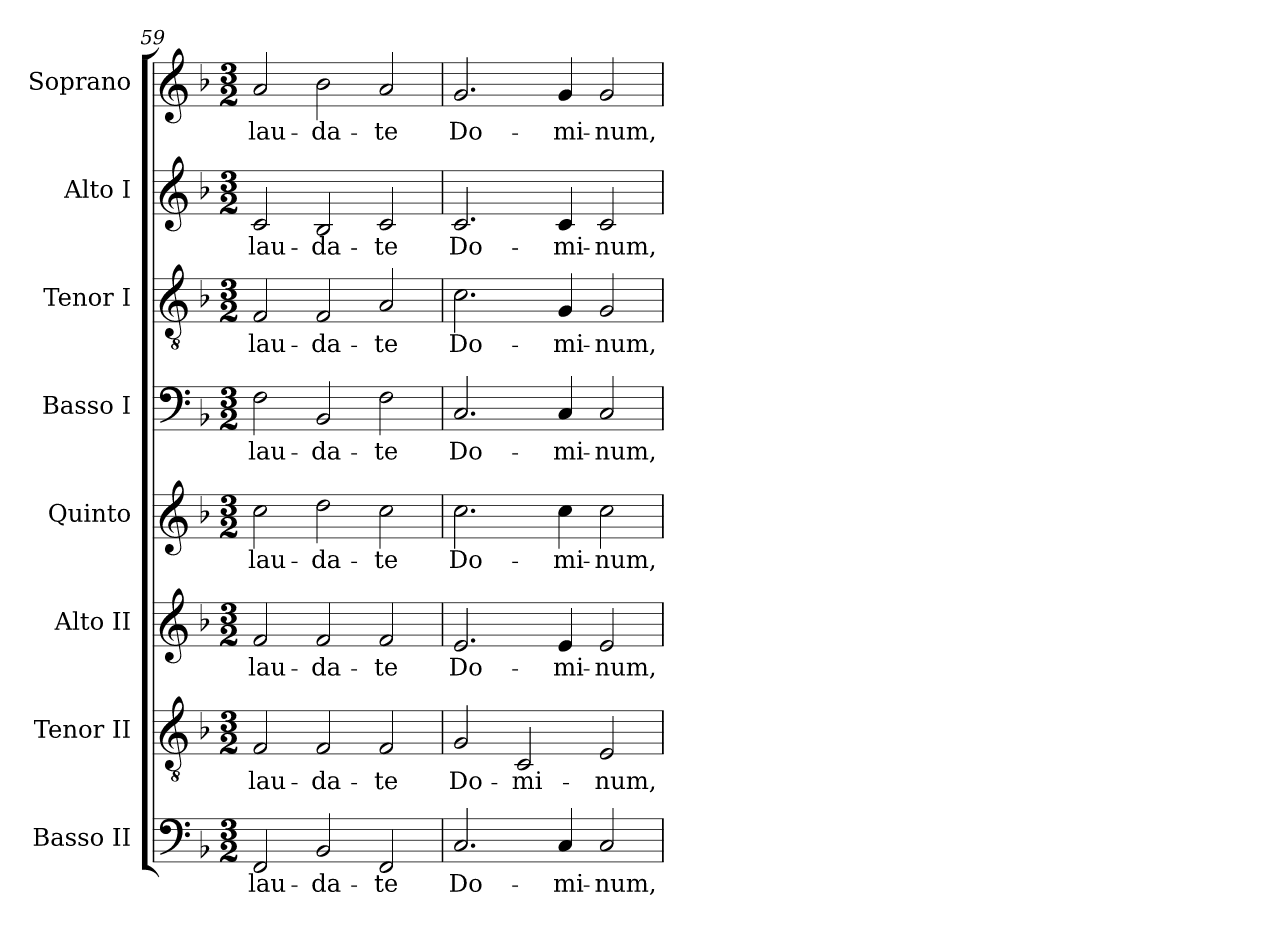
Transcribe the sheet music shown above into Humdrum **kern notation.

**kern	**text	**kern	**text	**kern	**text	**kern	**text	**kern	**text	**kern	**text	**kern	**text	**kern	**text
*part8	*part8	*part7	*part7	*part6	*part6	*part5	*part5	*part4	*part4	*part3	*part3	*part2	*part2	*part1	*part1
*staff8	*staff8	*staff7	*staff7	*staff6	*staff6	*staff5	*staff5	*staff4	*staff4	*staff3	*staff3	*staff2	*staff2	*staff1	*staff1
*I"Basso II	*	*I"Tenor II	*	*I"Alto II	*	*I"Quinto	*	*I"Basso I	*	*I"Tenor I	*	*I"Alto I	*	*I"Soprano	*
*I'B. 2	*	*I'T. 2	*	*I'A. 2	*	*I'Q.	*	*I'B. 1	*	*I'T. 1	*	*I'A. 1	*	*I'S.	*
*clefF4	*	*clefGv2	*	*clefG2	*	*clefG2	*	*clefF4	*	*clefGv2	*	*clefG2	*	*clefG2	*
*	*	*ITrd7c12	*	*	*	*	*	*	*	*ITrd7c12	*	*	*	*	*
*k[b-]	*	*k[b-]	*	*k[b-]	*	*k[b-]	*	*k[b-]	*	*k[b-]	*	*k[b-]	*	*k[b-]	*
*F:	*	*F:	*	*F:	*	*F:	*	*F:	*	*F:	*	*F:	*	*F:	*
*M3/2	*	*M3/2	*	*M3/2	*	*M3/2	*	*M3/2	*	*M3/2	*	*M3/2	*	*M3/2	*
=59	=59	=59	=59	=59	=59	=59	=59	=59	=59	=59	=59	=59	=59	=59	=59
!	!LO:LY:b:color=#000000	!	!	!	!	!	!	!	!	!	!	!	!	!	!
!	!	!	!LO:LY:b:color=#000000	!	!	!	!	!	!	!	!	!	!	!	!
!	!	!	!	!	!LO:LY:b:color=#000000	!	!	!	!	!	!	!	!	!	!
!	!	!	!	!	!	!	!LO:LY:b:color=#000000	!	!	!	!	!	!	!	!
!	!	!	!	!	!	!	!	!	!LO:LY:b:color=#000000	!	!	!	!	!	!
!	!	!	!	!	!	!	!	!	!	!	!LO:LY:b:color=#000000	!	!	!	!
!	!	!	!	!	!	!	!	!	!	!	!	!	!LO:LY:b:color=#000000	!	!
!	!	!	!	!	!	!	!	!	!	!	!	!	!	!	!LO:LY:b:color=#000000
2FFi/	lau-	2FFi/	lau-	2fi/	lau-	2cci\	lau-	2Fi\	lau-	2FFi/	lau-	2ci/	lau-	2ai/	lau-
!	!LO:LY:b:color=#000000	!	!	!	!	!	!	!	!	!	!	!	!	!	!
!	!	!	!LO:LY:b:color=#000000	!	!	!	!	!	!	!	!	!	!	!	!
!	!	!	!	!	!LO:LY:b:color=#000000	!	!	!	!	!	!	!	!	!	!
!	!	!	!	!	!	!	!LO:LY:b:color=#000000	!	!	!	!	!	!	!	!
!	!	!	!	!	!	!	!	!	!LO:LY:b:color=#000000	!	!	!	!	!	!
!	!	!	!	!	!	!	!	!	!	!	!LO:LY:b:color=#000000	!	!	!	!
!	!	!	!	!	!	!	!	!	!	!	!	!	!LO:LY:b:color=#000000	!	!
!	!	!	!	!	!	!	!	!	!	!	!	!	!	!	!LO:LY:b:color=#000000
2BB-i/	-da-	2FFi/	-da-	2fi/	-da-	2ddi\	-da-	2BB-i/	-da-	2FFi/	-da-	2B-i/	-da-	2b-i\	-da-
!	!LO:LY:b:color=#000000	!	!	!	!	!	!	!	!	!	!	!	!	!	!
!	!	!	!LO:LY:b:color=#000000	!	!	!	!	!	!	!	!	!	!	!	!
!	!	!	!	!	!LO:LY:b:color=#000000	!	!	!	!	!	!	!	!	!	!
!	!	!	!	!	!	!	!LO:LY:b:color=#000000	!	!	!	!	!	!	!	!
!	!	!	!	!	!	!	!	!	!LO:LY:b:color=#000000	!	!	!	!	!	!
!	!	!	!	!	!	!	!	!	!	!	!LO:LY:b:color=#000000	!	!	!	!
!	!	!	!	!	!	!	!	!	!	!	!	!	!LO:LY:b:color=#000000	!	!
!	!	!	!	!	!	!	!	!	!	!	!	!	!	!	!LO:LY:b:color=#000000
2FFi/	-te	2FFi/	-te	2fi/	-te	2cci\	-te	2Fi\	-te	2AAi/	-te	2ci/	-te	2ai/	-te
!!LO:LB:g=z
=60	=60	=60	=60	=60	=60	=60	=60	=60	=60	=60	=60	=60	=60	=60	=60
!	!LO:LY:b:color=#000000	!	!	!	!	!	!	!	!	!	!	!	!	!	!
!	!	!	!LO:LY:b:color=#000000	!	!	!	!	!	!	!	!	!	!	!	!
!	!	!	!	!	!LO:LY:b:color=#000000	!	!	!	!	!	!	!	!	!	!
!	!	!	!	!	!	!	!LO:LY:b:color=#000000	!	!	!	!	!	!	!	!
!	!	!	!	!	!	!	!	!	!LO:LY:b:color=#000000	!	!	!	!	!	!
!	!	!	!	!	!	!	!	!	!	!	!LO:LY:b:color=#000000	!	!	!	!
!	!	!	!	!	!	!	!	!	!	!	!	!	!LO:LY:b:color=#000000	!	!
!	!	!	!	!	!	!	!	!	!	!	!	!	!	!	!LO:LY:b:color=#000000
2.Ci/	Do-	2GGi/	Do-	2.ei/	Do-	2.cci\	Do-	2.Ci/	Do-	2.Ci\	Do-	2.ci/	Do-	2.gi/	Do-
!	!	!	!LO:LY:b:color=#000000	!	!	!	!	!	!	!	!	!	!	!	!
.	.	2CCi/	-mi-	.	.	.	.	.	.	.	.	.	.	.	.
!	!LO:LY:b:color=#000000	!	!	!	!	!	!	!	!	!	!	!	!	!	!
!	!	!	!	!	!LO:LY:b:color=#000000	!	!	!	!	!	!	!	!	!	!
!	!	!	!	!	!	!	!LO:LY:b:color=#000000	!	!	!	!	!	!	!	!
!	!	!	!	!	!	!	!	!	!LO:LY:b:color=#000000	!	!	!	!	!	!
!	!	!	!	!	!	!	!	!	!	!	!LO:LY:b:color=#000000	!	!	!	!
!	!	!	!	!	!	!	!	!	!	!	!	!	!LO:LY:b:color=#000000	!	!
!	!	!	!	!	!	!	!	!	!	!	!	!	!	!	!LO:LY:b:color=#000000
4Ci/	-mi-	.	.	4ei/	-mi-	4cci\	-mi-	4Ci/	-mi-	4GGi/	-mi-	4ci/	-mi-	4gi/	-mi-
!	!LO:LY:b:color=#000000	!	!	!	!	!	!	!	!	!	!	!	!	!	!
!	!	!	!LO:LY:b:color=#000000	!	!	!	!	!	!	!	!	!	!	!	!
!	!	!	!	!	!LO:LY:b:color=#000000	!	!	!	!	!	!	!	!	!	!
!	!	!	!	!	!	!	!LO:LY:b:color=#000000	!	!	!	!	!	!	!	!
!	!	!	!	!	!	!	!	!	!LO:LY:b:color=#000000	!	!	!	!	!	!
!	!	!	!	!	!	!	!	!	!	!	!LO:LY:b:color=#000000	!	!	!	!
!	!	!	!	!	!	!	!	!	!	!	!	!	!LO:LY:b:color=#000000	!	!
!	!	!	!	!	!	!	!	!	!	!	!	!	!	!	!LO:LY:b:color=#000000
2Ci/	-num,	2EEi/	-num,	2ei/	-num,	2cci\	-num,	2Ci/	-num,	2GGi/	-num,	2ci/	-num,	2gi/	-num,
=	=	=	=	=	=	=	=	=	=	=	=	=	=	=	=
*-	*-	*-	*-	*-	*-	*-	*-	*-	*-	*-	*-	*-	*-	*-	*-
